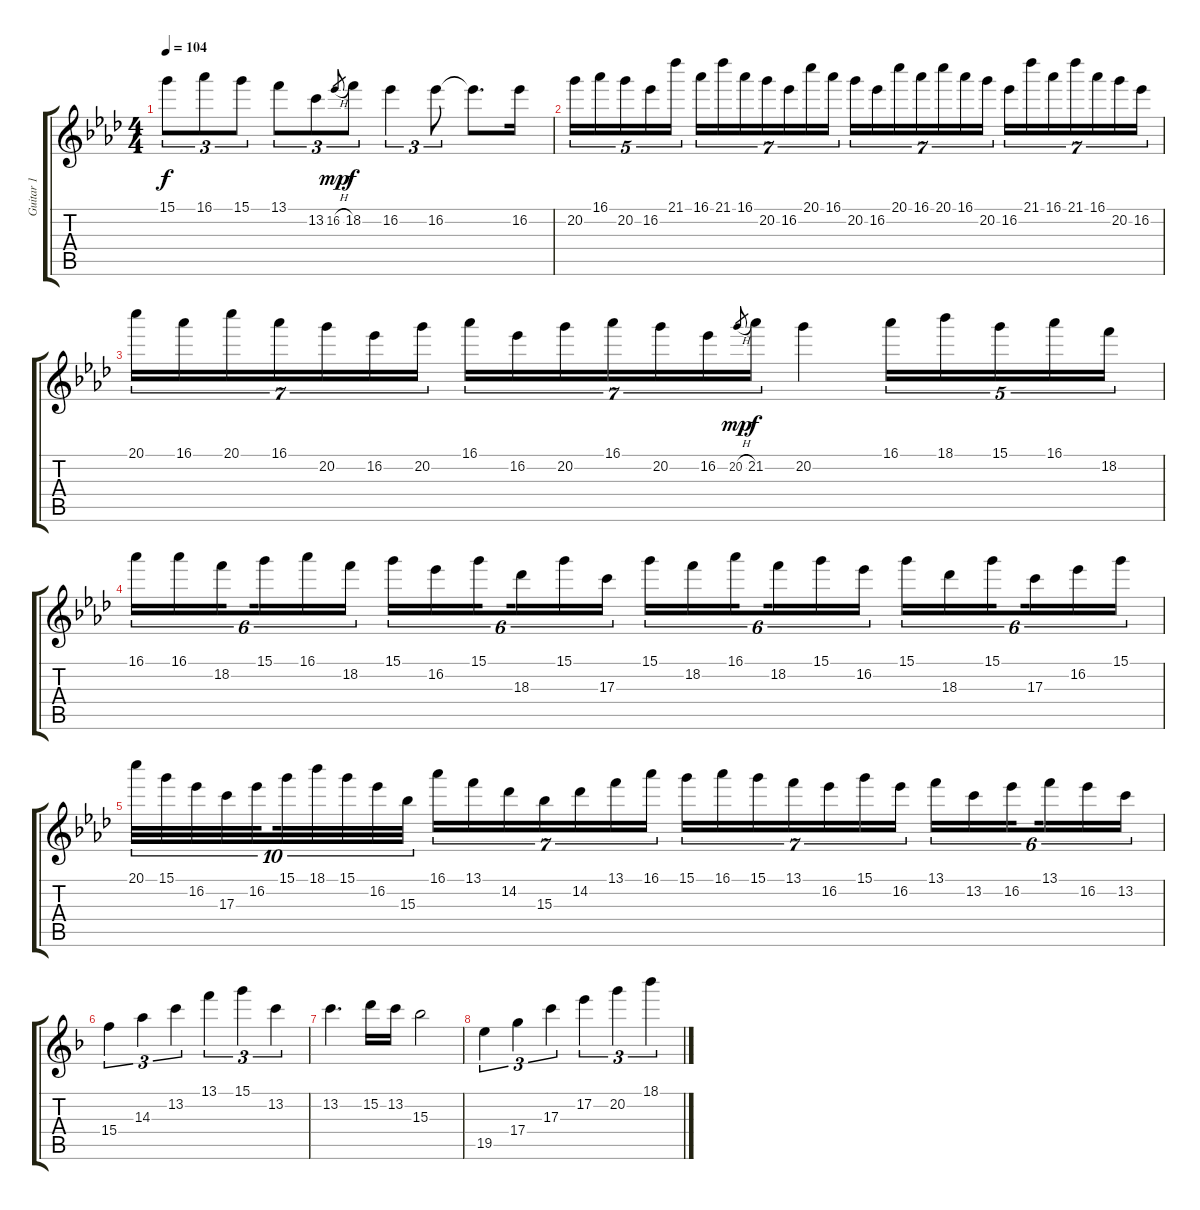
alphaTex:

\track ("Guitar 1" "Guitar 1") {instrument overdrivenguitar}
\staff {score tabs}
\tuning (E4 B3 G3 D3 A2 E2) {hide}
\ts (4 4)
\tempo 104
\clef g2
\ks ab
15.1.8{tu (3 2) dy f} 16.1.8{tu (3 2)} 15.1.8{tu (3 2)} 13.1.8{tu (3 2)} 13.2.8{tu (3 2)} 16.2{h}.8{gr dy mp} 18.2.8{tu (3 2) dy f} 16.2.4{tu (3 2)} 16.2.8{tu (3 2)} 16.2{t}.8{d} 16.2.16 |
20.2.16{tu (5 4)} 16.1.16{tu (5 4)} 20.2.16{tu (5 4)} 16.2.16{tu (5 4)} 21.1.16{tu (5 4)} 16.1.16{tu (7 4)} 21.1.16{tu (7 4)} 16.1.16{tu (7 4)} 20.2.16{tu (7 4)} 16.2.16{tu (7 4)} 20.1.16{tu (7 4)} 16.1.16{tu (7 4)} 20.2.16{tu (7 4)} 16.2.16{tu (7 4)} 20.1.16{tu (7 4)} 16.1.16{tu (7 4)} 20.1.16{tu (7 4)} 16.1.16{tu (7 4)} 20.2.16{tu (7 4)} 16.2.16{tu (7 4)} 21.1.16{tu (7 4)} 16.1.16{tu (7 4)} 21.1.16{tu (7 4)} 16.1.16{tu (7 4)} 20.2.16{tu (7 4)} 16.2.16{tu (7 4)} |
20.1.16{tu (7 4)} 16.1.16{tu (7 4)} 20.1.16{tu (7 4)} 16.1.16{tu (7 4)} 20.2.16{tu (7 4)} 16.2.16{tu (7 4)} 20.2.16{tu (7 4)} 16.1.16{tu (7 4)} 16.2.16{tu (7 4)} 20.2.16{tu (7 4)} 16.1.16{tu (7 4)} 20.2.16{tu (7 4)} 16.2.16{tu (7 4)} 20.2{h}.8{gr dy mp} 21.2.16{tu (7 4) dy f} 20.2.4 16.1.16{tu (5 4)} 18.1.16{tu (5 4)} 15.1.16{tu (5 4)} 16.1.16{tu (5 4)} 18.2.16{tu (5 4)} |
16.1.16{tu (6 4)} 16.1.16{tu (6 4)} 18.2.16{tu (6 4) beam splitsecondary} 15.1.16{tu (6 4)} 16.1.16{tu (6 4)} 18.2.16{tu (6 4)} 15.1.16{tu (6 4)} 16.2.16{tu (6 4)} 15.1.16{tu (6 4) beam splitsecondary} 18.3.16{tu (6 4)} 15.1.16{tu (6 4)} 17.3.16{tu (6 4)} 15.1.16{tu (6 4)} 18.2.16{tu (6 4)} 16.1.16{tu (6 4) beam splitsecondary} 18.2.16{tu (6 4)} 15.1.16{tu (6 4)} 16.2.16{tu (6 4)} 15.1.16{tu (6 4)} 18.3.16{tu (6 4)} 15.1.16{tu (6 4) beam splitsecondary} 17.3.16{tu (6 4)} 16.2.16{tu (6 4)} 15.1.16{tu (6 4)} |
20.1.32{tu (10 8)} 15.1.32{tu (10 8)} 16.2.32{tu (10 8)} 17.3.32{tu (10 8)} 16.2.32{tu (10 8) beam splitsecondary} 15.1.32{tu (10 8)} 18.1.32{tu (10 8)} 15.1.32{tu (10 8)} 16.2.32{tu (10 8)} 15.3.32{tu (10 8)} 16.1.16{tu (7 4)} 13.1.16{tu (7 4)} 14.2.16{tu (7 4)} 15.3.16{tu (7 4)} 14.2.16{tu (7 4)} 13.1.16{tu (7 4)} 16.1.16{tu (7 4)} 15.1.16{tu (7 4)} 16.1.16{tu (7 4)} 15.1.16{tu (7 4)} 13.1.16{tu (7 4)} 16.2.16{tu (7 4)} 15.1.16{tu (7 4)} 16.2.16{tu (7 4)} 13.1.16{tu (6 4)} 13.2.16{tu (6 4)} 16.2.16{tu (6 4) beam splitsecondary} 13.1.16{tu (6 4)} 16.2.16{tu (6 4)} 13.2.16{tu (6 4)} |
\ks f
15.4.4{tu (3 2)} 14.3.4{tu (3 2)} 13.2.4{tu (3 2)} 13.1.4{tu (3 2)} 15.1.4{tu (3 2)} 13.2.4{tu (3 2)} |
13.2.4{d} 15.2.16 13.2.16 15.3.2 |
19.5.4{tu (3 2)} 17.4.4{tu (3 2)} 17.3.4{tu (3 2)} 17.2.4{tu (3 2)} 20.2.4{tu (3 2)} 18.1.4{tu (3 2)}
